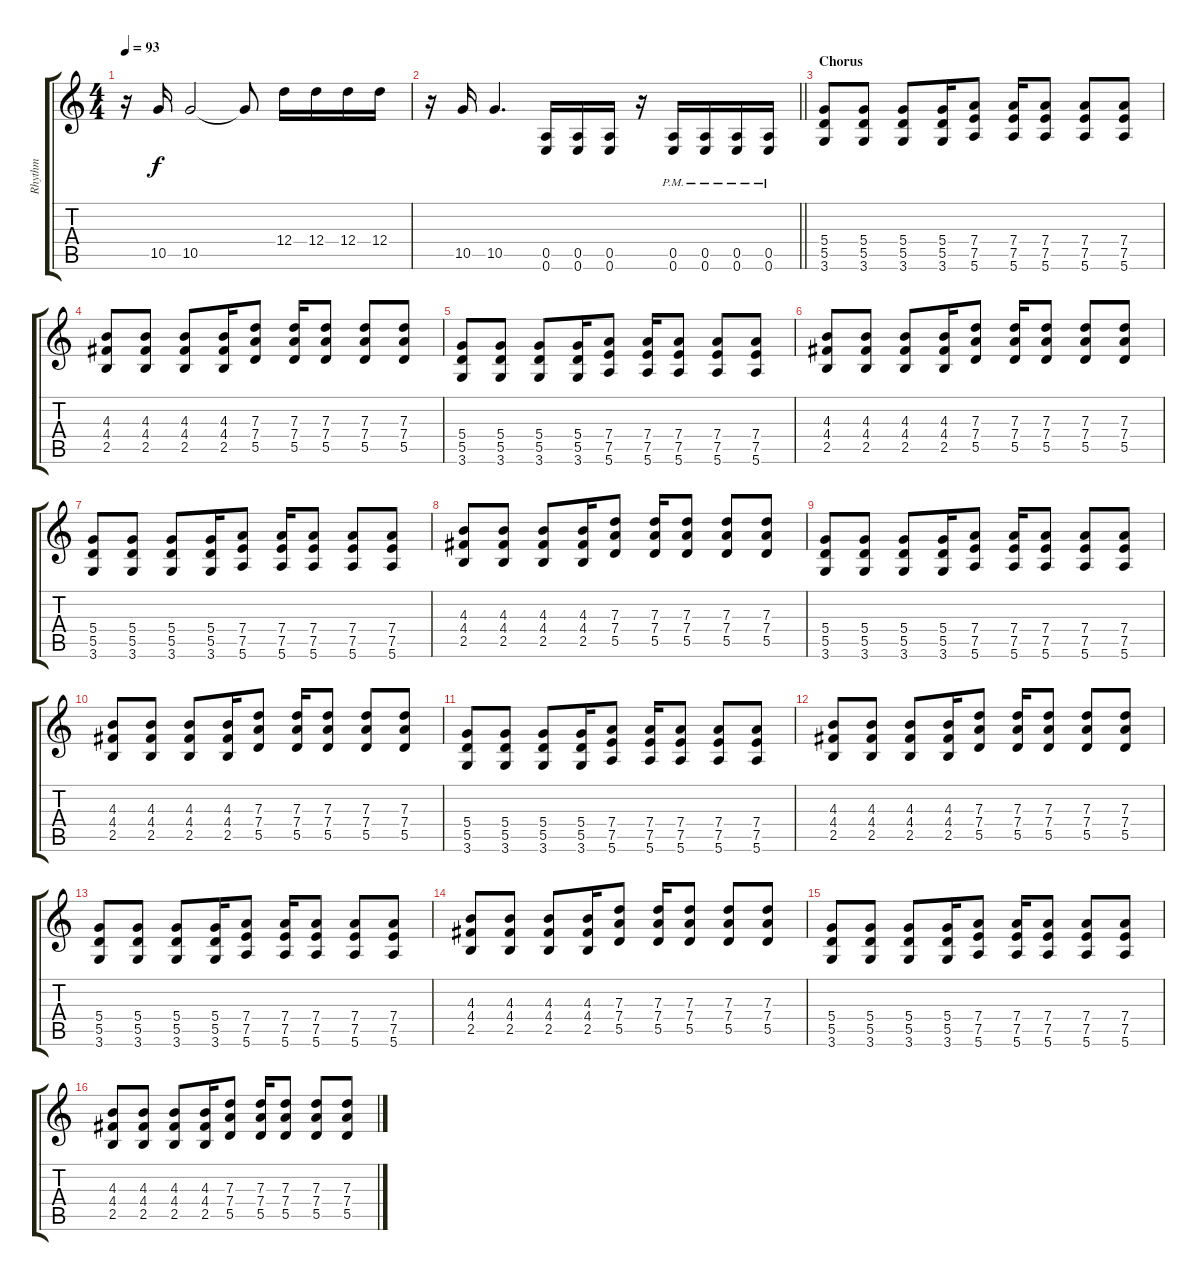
\track ("Rhythm" "Rhythm") {instrument distortionguitar}
\staff {score tabs}
\tuning (E4 B3 G3 D3 A2 E2) {hide}
\ts (4 4)
\tempo 93
\clef g2
\ks c
r.16{dy f} 10.5.16 10.5.2 10.5{t}.8 12.4.16 12.4.16 12.4.16 12.4.16 |
\barLineRight lightlight
r.16 10.5.16 10.5.4{d} (0.5 0.6).16{instrument distortionguitar} (0.5 0.6).16 (0.5 0.6).16 r.16 (0.5{pm} 0.6{pm}).16 (0.5{pm} 0.6{pm}).16 (0.5{pm} 0.6{pm}).16 (0.5{pm} 0.6{pm}).16 |
\section ("" "Chorus")
(5.4 5.5 3.6).8 (5.4 5.5 3.6).8 (5.4 5.5 3.6).8 (5.4 5.5 3.6).16 (7.4 7.5 5.6).8 (7.4 7.5 5.6).16 (7.4 7.5 5.6).8 (7.4 7.5 5.6).8 (7.4 7.5 5.6).8 |
(4.3 4.4 2.5).8 (4.3 4.4 2.5).8 (4.3 4.4 2.5).8 (4.3 4.4 2.5).16 (7.3 7.4 5.5).8 (7.3 7.4 5.5).16 (7.3 7.4 5.5).8 (7.3 7.4 5.5).8 (7.3 7.4 5.5).8 |
(5.4 5.5 3.6).8 (5.4 5.5 3.6).8 (5.4 5.5 3.6).8 (5.4 5.5 3.6).16 (7.4 7.5 5.6).8 (7.4 7.5 5.6).16 (7.4 7.5 5.6).8 (7.4 7.5 5.6).8 (7.4 7.5 5.6).8 |
(4.3 4.4 2.5).8 (4.3 4.4 2.5).8 (4.3 4.4 2.5).8 (4.3 4.4 2.5).16 (7.3 7.4 5.5).8 (7.3 7.4 5.5).16 (7.3 7.4 5.5).8 (7.3 7.4 5.5).8 (7.3 7.4 5.5).8 |
(5.4 5.5 3.6).8 (5.4 5.5 3.6).8 (5.4 5.5 3.6).8 (5.4 5.5 3.6).16 (7.4 7.5 5.6).8 (7.4 7.5 5.6).16 (7.4 7.5 5.6).8 (7.4 7.5 5.6).8 (7.4 7.5 5.6).8 |
(4.3 4.4 2.5).8 (4.3 4.4 2.5).8 (4.3 4.4 2.5).8 (4.3 4.4 2.5).16 (7.3 7.4 5.5).8 (7.3 7.4 5.5).16 (7.3 7.4 5.5).8 (7.3 7.4 5.5).8 (7.3 7.4 5.5).8 |
(5.4 5.5 3.6).8 (5.4 5.5 3.6).8 (5.4 5.5 3.6).8 (5.4 5.5 3.6).16 (7.4 7.5 5.6).8 (7.4 7.5 5.6).16 (7.4 7.5 5.6).8 (7.4 7.5 5.6).8 (7.4 7.5 5.6).8 |
(4.3 4.4 2.5).8 (4.3 4.4 2.5).8 (4.3 4.4 2.5).8 (4.3 4.4 2.5).16 (7.3 7.4 5.5).8 (7.3 7.4 5.5).16 (7.3 7.4 5.5).8 (7.3 7.4 5.5).8 (7.3 7.4 5.5).8 |
(5.4 5.5 3.6).8 (5.4 5.5 3.6).8 (5.4 5.5 3.6).8 (5.4 5.5 3.6).16 (7.4 7.5 5.6).8 (7.4 7.5 5.6).16 (7.4 7.5 5.6).8 (7.4 7.5 5.6).8 (7.4 7.5 5.6).8 |
(4.3 4.4 2.5).8 (4.3 4.4 2.5).8 (4.3 4.4 2.5).8 (4.3 4.4 2.5).16 (7.3 7.4 5.5).8 (7.3 7.4 5.5).16 (7.3 7.4 5.5).8 (7.3 7.4 5.5).8 (7.3 7.4 5.5).8 |
(5.4 5.5 3.6).8 (5.4 5.5 3.6).8 (5.4 5.5 3.6).8 (5.4 5.5 3.6).16 (7.4 7.5 5.6).8 (7.4 7.5 5.6).16 (7.4 7.5 5.6).8 (7.4 7.5 5.6).8 (7.4 7.5 5.6).8 |
(4.3 4.4 2.5).8 (4.3 4.4 2.5).8 (4.3 4.4 2.5).8 (4.3 4.4 2.5).16 (7.3 7.4 5.5).8 (7.3 7.4 5.5).16 (7.3 7.4 5.5).8 (7.3 7.4 5.5).8 (7.3 7.4 5.5).8 |
(5.4 5.5 3.6).8 (5.4 5.5 3.6).8 (5.4 5.5 3.6).8 (5.4 5.5 3.6).16 (7.4 7.5 5.6).8 (7.4 7.5 5.6).16 (7.4 7.5 5.6).8 (7.4 7.5 5.6).8 (7.4 7.5 5.6).8 |
(4.3 4.4 2.5).8 (4.3 4.4 2.5).8 (4.3 4.4 2.5).8 (4.3 4.4 2.5).16 (7.3 7.4 5.5).8 (7.3 7.4 5.5).16 (7.3 7.4 5.5).8 (7.3 7.4 5.5).8 (7.3 7.4 5.5).8
